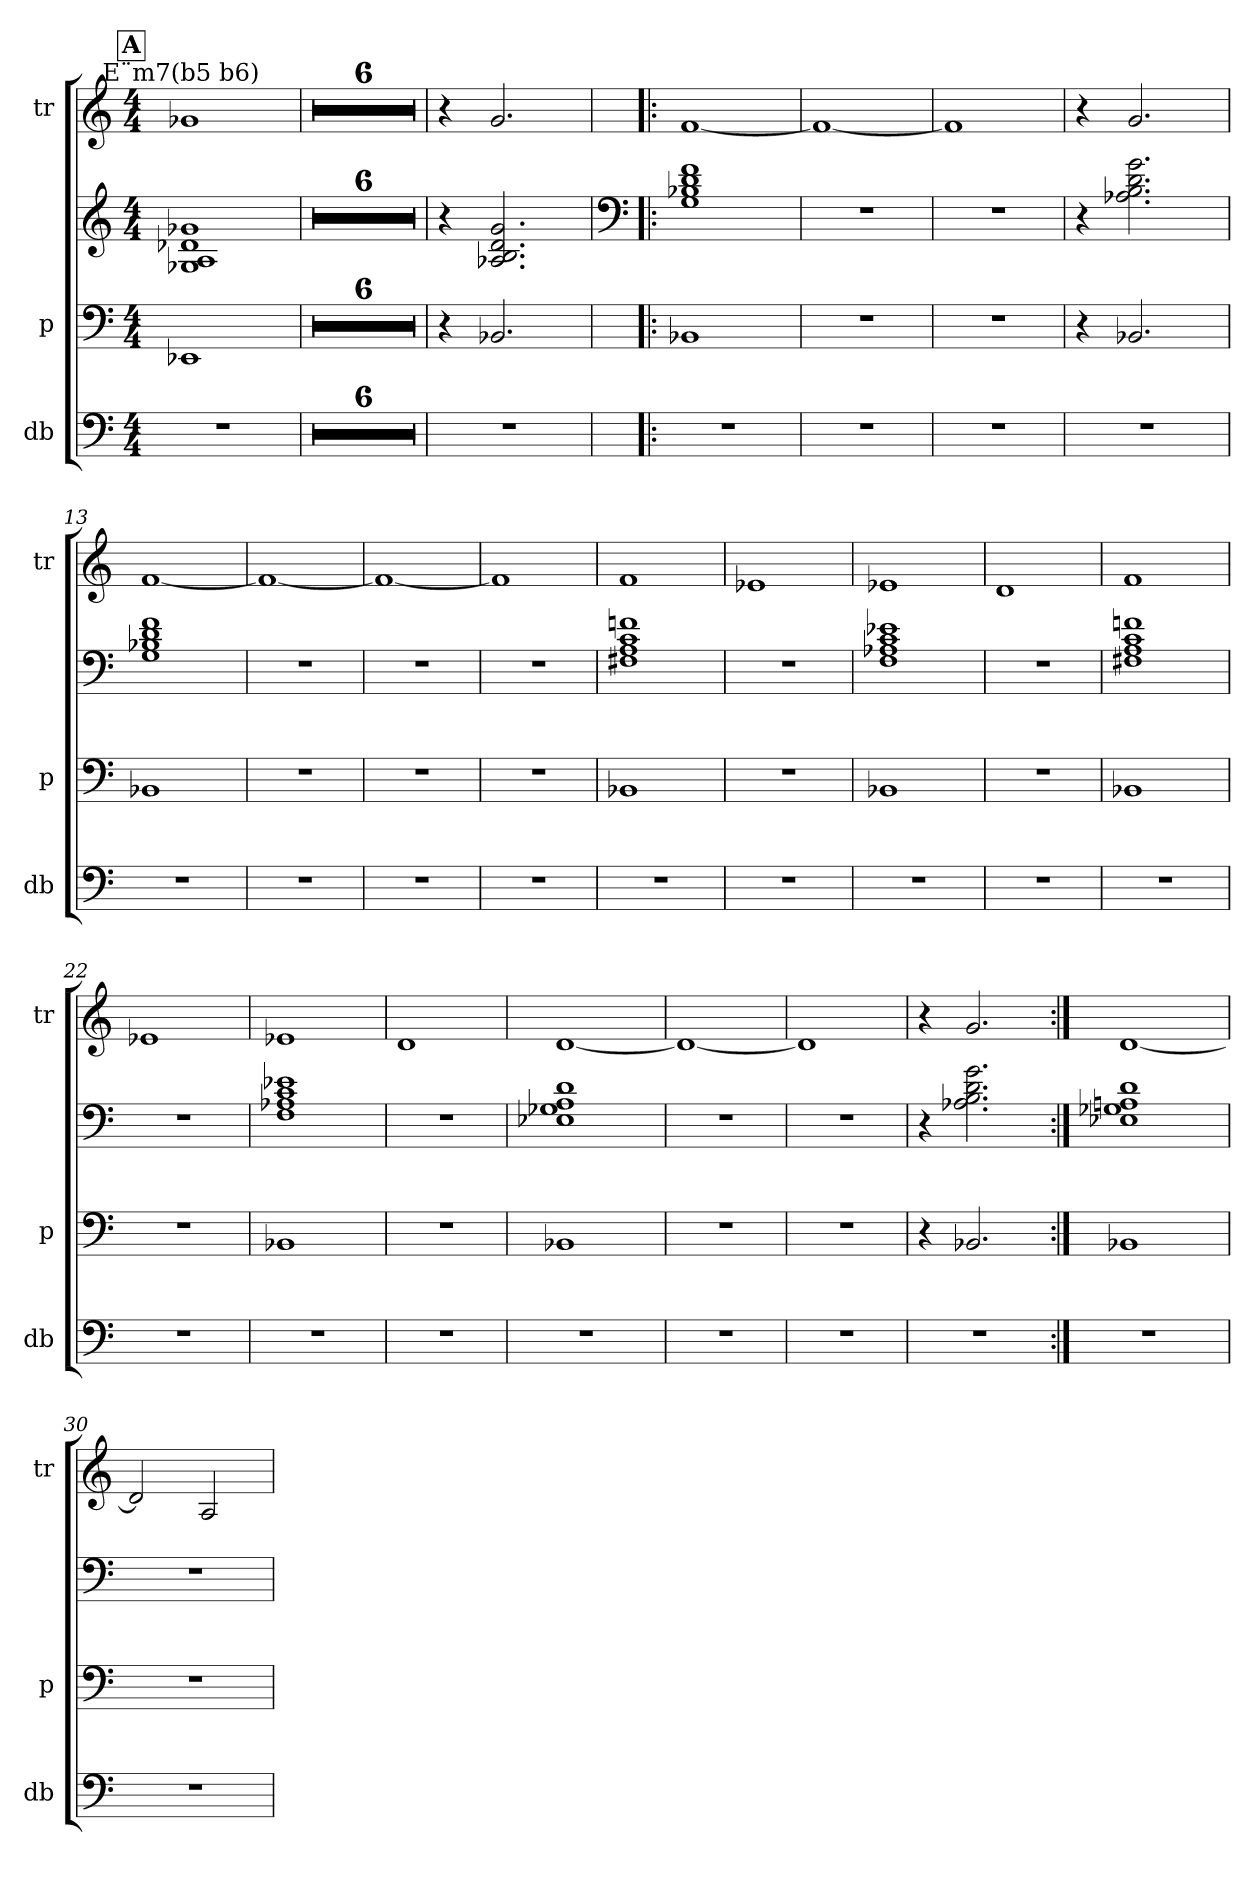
**kern	**kern	**kern	**kern
*part3	*part2	*part2	*part1
*staff4	*staff3	*staff2	*staff1
*I"db	*I"p	*	*I"tr
*I'db	*I'p	*	*I'tr
!!LO:PB:g=z
*clefF4	*clefF4	*clefG2	*clefG2
*ITrd7c12	*	*	*
*k[]	*k[]	*k[]	*k[]
*M4/4	*M4/4	*M4/4	*M4/4
!!LO:REH:place=s1:color=#000000:enc=box:fs=19.0674:t=A
=1	=1	=1	=1
!	!	!	!LO:TX:a:cj:t=E¨m7(b5 b6)
1r	1EE-Xi	1G-Xi 1Ai 1d-Xi 1g-Xi	1g-Xi
=2	=2	=2	=2
1r	1r	1r	1ryy
=3	=3	=3	=3
1r	1r	1r	1ryy
=4	=4	=4	=4
1r	1r	1r	1ryy
=5	=5	=5	=5
1r	1r	1r	1ryy
=6	=6	=6	=6
1r	1r	1r	1ryy
=7	=7	=7	=7
1r	1r	1r	1ryy
=8	=8	=8	=8
1r	4r	4r	4r
.	2.BB-Xi/	2.A-Xi/ 2.Bi 2.di 2.gi	2.gi/
!!LO:LB:g=z
=9!|:	=9!|:	=9!|:	=9!|:
*	*	*clefF4	*
1r	1BB-Xi	1Gi 1B-Xi 1di 1fi	[<1fi
=10	=10	=10	=10
1r	1r	1r	1fi_<
=11	=11	=11	=11
1r	1r	1r	1fi]
=12	=12	=12	=12
1r	4r	4r	4r
.	2.BB-Xi/	2.A-Xi\ 2.Bi 2.di 2.gi	2.gi/
=13	=13	=13	=13
1r	1BB-Xi	1Gi 1B-Xi 1di 1fi	[<1fi
=14	=14	=14	=14
1r	1r	1r	1fi_<
=15	=15	=15	=15
1r	1r	1r	1fi_<
=16	=16	=16	=16
1r	1r	1r	1fi]
!!LO:LB:g=z
=17	=17	=17	=17
1r	1BB-Xi	1F#Xi 1Ai 1ci 1fni	1fi
=18	=18	=18	=18
1r	1r	1r	1e-Xi
=19	=19	=19	=19
1r	1BB-Xi	1Fi 1A-Xi 1ci 1e-Xi	1e-Xi
=20	=20	=20	=20
1r	1r	1r	1di
=21	=21	=21	=21
1r	1BB-Xi	1F#Xi 1Ai 1ci 1fni	1fi
=22	=22	=22	=22
1r	1r	1r	1e-Xi
!!LO:LB:g=z
=23	=23	=23	=23
1r	1BB-Xi	1Fi 1A-Xi 1ci 1e-Xi	1e-Xi
=24	=24	=24	=24
1r	1r	1r	1di
=25	=25	=25	=25
1r	1BB-Xi	1E-Xi 1G-Xi 1Ai 1di	[<1di
=26	=26	=26	=26
1r	1r	1r	1di_<
=27	=27	=27	=27
1r	1r	1r	1di]
=28	=28	=28	=28
1r	4r	4r	4r
.	2.BB-Xi/	2.A-Xi\ 2.Bi 2.di 2.gi	2.gi/
!!LO:PB:g=z
=29:|!	=29:|!	=29:|!	=29:|!
1r	1BB-Xi	1E-Xi 1G-Xi 1Ani 1di	[<1di
=30	=30	=30	=30
1r	1r	1r	2di/]
.	.	.	2Ai/
=	=	=	=
*-	*-	*-	*-
